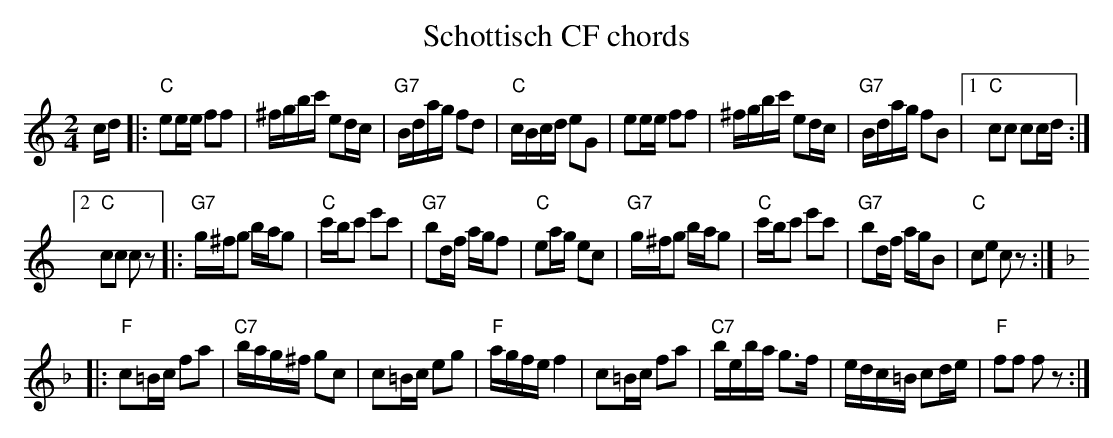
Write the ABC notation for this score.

X:1
T: Schottisch CF chords
M:2/4
L:1/16
K:C %%MIDI gchordon
cd |: "C"e2ee f2f2 | ^fgbc' e2dc | "G7"Bdag f2d2 | "C"cBcd e2G2 | e2ee f2f2 | ^fgbc' e2dc | "G7"Bdag f2B2 |1 "C"c2c2 c2cd :|2
"C"c2c2 c2 z2 |: "G7"g^fg2 bag2 | "C"c'bc'2 e'2c'2 | "G7"b2df agf2 | "C"e2ag e2c2 | "G7"g^fg2 bag2 | "C"c'bc'2 e'2c'2 | "G7"b2df agB2 | "C"c2e2 c2 z2 :|
K:F
|: "F"c2=Bc f2a2 | "C7"bag^f g2c2 | c2=Bc e2g2 | "F"agfe f4 | c2=Bc f2a2 | "C7"beba g3f | edc=B c2de | "F"f2f2 f2 z2 :|
